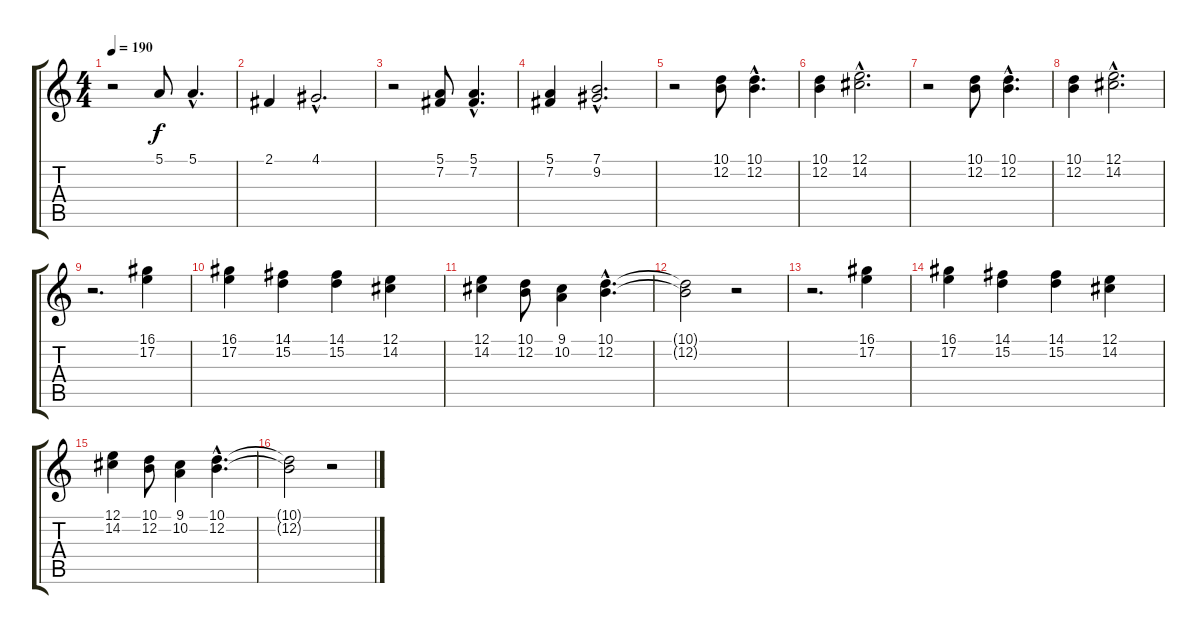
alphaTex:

\track "" {instrument lead2sawtooth}
\staff {score tabs}
\tuning (E4 B3 G3 D3 A2 E2) {hide}
\ts (4 4)
\tempo 190
\clef g2
\ks c
r.2{dy f} 5.1.8 5.1{hac}.4{d} |
2.1.4 4.1{hac}.2{d} |
r.2 (5.1 7.2).8 (5.1{hac} 7.2{hac}).4{d} |
(5.1 7.2).4 (7.1{hac} 9.2{hac}).2{d} |
r.2 (10.1 12.2).8 (10.1{hac} 12.2{hac}).4{d} |
(10.1 12.2).4 (12.1{hac} 14.2{hac}).2{d} |
r.2 (10.1 12.2).8 (10.1{hac} 12.2{hac}).4{d} |
(10.1 12.2).4 (12.1{hac} 14.2{hac}).2{d} |
r.2{d} (16.1 17.2).4 |
(16.1 17.2).4 (14.1 15.2).4 (14.1 15.2).4 (12.1 14.2).4 |
(12.1 14.2).4 (10.1 12.2).8 (9.1 10.2).4 (10.1{hac} 12.2{hac}).4{d} |
(10.1{t} 12.2{t}).2 r.2 |
r.2{d} (16.1 17.2).4 |
(16.1 17.2).4 (14.1 15.2).4 (14.1 15.2).4 (12.1 14.2).4 |
(12.1 14.2).4 (10.1 12.2).8 (9.1 10.2).4 (10.1{hac} 12.2{hac}).4{d} |
(10.1{t} 12.2{t}).2 r.2
